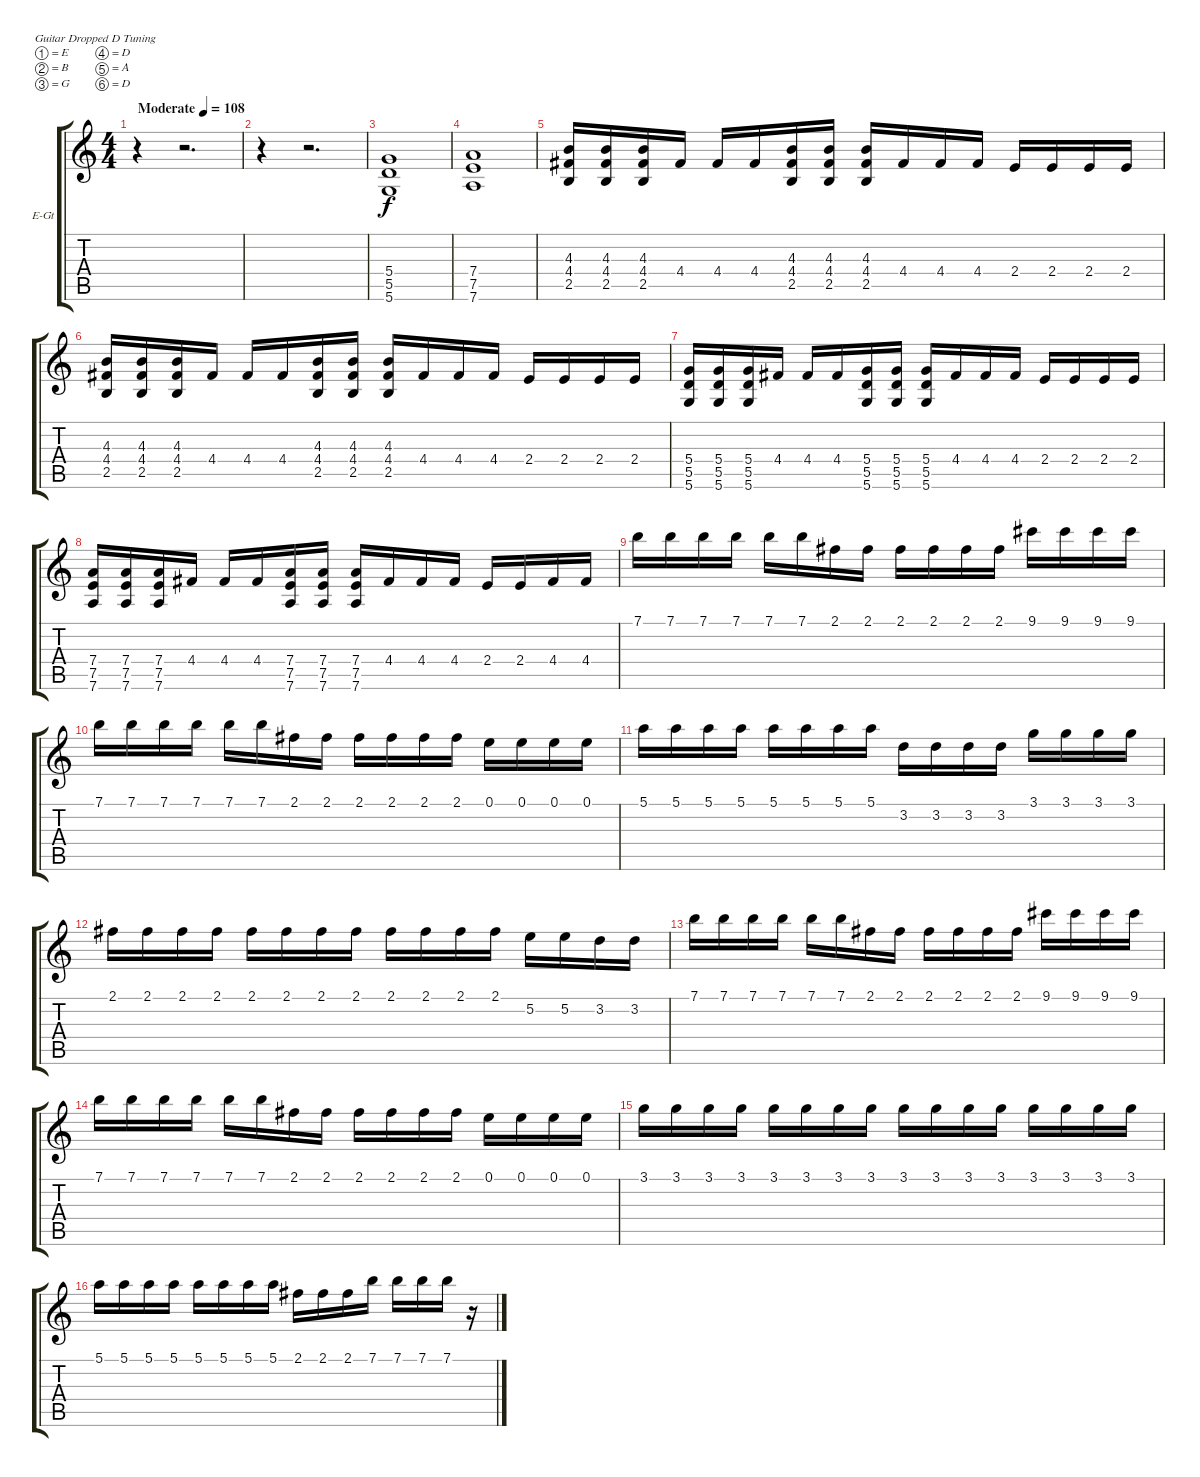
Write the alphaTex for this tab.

\bracketExtendMode groupsimilarinstruments
\firstSystemTrackNameOrientation horizontal
\otherSystemsTrackNameOrientation horizontal
\track ("Track 2" "E-Gt") {instrument distortionguitar}
\staff {score tabs}
\tuning (E4 B3 G3 D3 A2 D2)
\ts (4 4)
\beaming (8 2 2 2 2)
\tempo (108 "Moderate")
\clef g2
\ks c
r.4{dy f instrument distortionguitar} r.2{d} |
r.4 r.2{d} |
(5.4 5.5 5.6).1 |
(7.4 7.5 7.6).1 |
(4.3 4.4 2.5).16 (4.3 4.4 2.5).16 (4.3 4.4 2.5).16 4.4.16 4.4.16 4.4.16 (4.3 4.4 2.5).16 (4.3 4.4 2.5).16 (4.3 4.4 2.5).16 4.4.16 4.4.16 4.4.16 2.4.16 2.4.16 2.4.16 2.4.16 |
(4.3 4.4 2.5).16 (4.3 4.4 2.5).16 (4.3 4.4 2.5).16 4.4.16 4.4.16 4.4.16 (4.3 4.4 2.5).16 (4.3 4.4 2.5).16 (4.3 4.4 2.5).16 4.4.16 4.4.16 4.4.16 2.4.16 2.4.16 2.4.16 2.4.16 |
(5.4 5.5 5.6).16 (5.4 5.5 5.6).16 (5.4 5.5 5.6).16 4.4.16 4.4.16 4.4.16 (5.4 5.5 5.6).16 (5.4 5.5 5.6).16 (5.4 5.5 5.6).16 4.4.16 4.4.16 4.4.16 2.4.16 2.4.16 2.4.16 2.4.16 |
(7.4 7.5 7.6).16 (7.4 7.5 7.6).16 (7.4 7.5 7.6).16 4.4.16 4.4.16 4.4.16 (7.4 7.5 7.6).16 (7.4 7.5 7.6).16 (7.4 7.5 7.6).16 4.4.16 4.4.16 4.4.16 2.4.16 2.4.16 4.4.16 4.4.16 |
7.1.16 7.1.16 7.1.16 7.1.16 7.1.16 7.1.16 2.1.16 2.1.16 2.1.16 2.1.16 2.1.16 2.1.16 9.1.16 9.1.16 9.1.16 9.1.16 |
7.1.16 7.1.16 7.1.16 7.1.16 7.1.16 7.1.16 2.1.16 2.1.16 2.1.16 2.1.16 2.1.16 2.1.16 0.1.16 0.1.16 0.1.16 0.1.16 |
5.1.16 5.1.16 5.1.16 5.1.16 5.1.16 5.1.16 5.1.16 5.1.16 3.2.16 3.2.16 3.2.16 3.2.16 3.1.16 3.1.16 3.1.16 3.1.16 |
2.1.16 2.1.16 2.1.16 2.1.16 2.1.16 2.1.16 2.1.16 2.1.16 2.1.16 2.1.16 2.1.16 2.1.16 5.2.16 5.2.16 3.2.16 3.2.16 |
7.1.16 7.1.16 7.1.16 7.1.16 7.1.16 7.1.16 2.1.16 2.1.16 2.1.16 2.1.16 2.1.16 2.1.16 9.1.16 9.1.16 9.1.16 9.1.16 |
7.1.16 7.1.16 7.1.16 7.1.16 7.1.16 7.1.16 2.1.16 2.1.16 2.1.16 2.1.16 2.1.16 2.1.16 0.1.16 0.1.16 0.1.16 0.1.16 |
3.1.16 3.1.16 3.1.16 3.1.16 3.1.16 3.1.16 3.1.16 3.1.16 3.1.16 3.1.16 3.1.16 3.1.16 3.1.16 3.1.16 3.1.16 3.1.16 |
5.1.16 5.1.16 5.1.16 5.1.16 5.1.16 5.1.16 5.1.16 5.1.16 2.1.16 2.1.16 2.1.16 7.1.16 7.1.16 7.1.16 7.1.16 r.16
